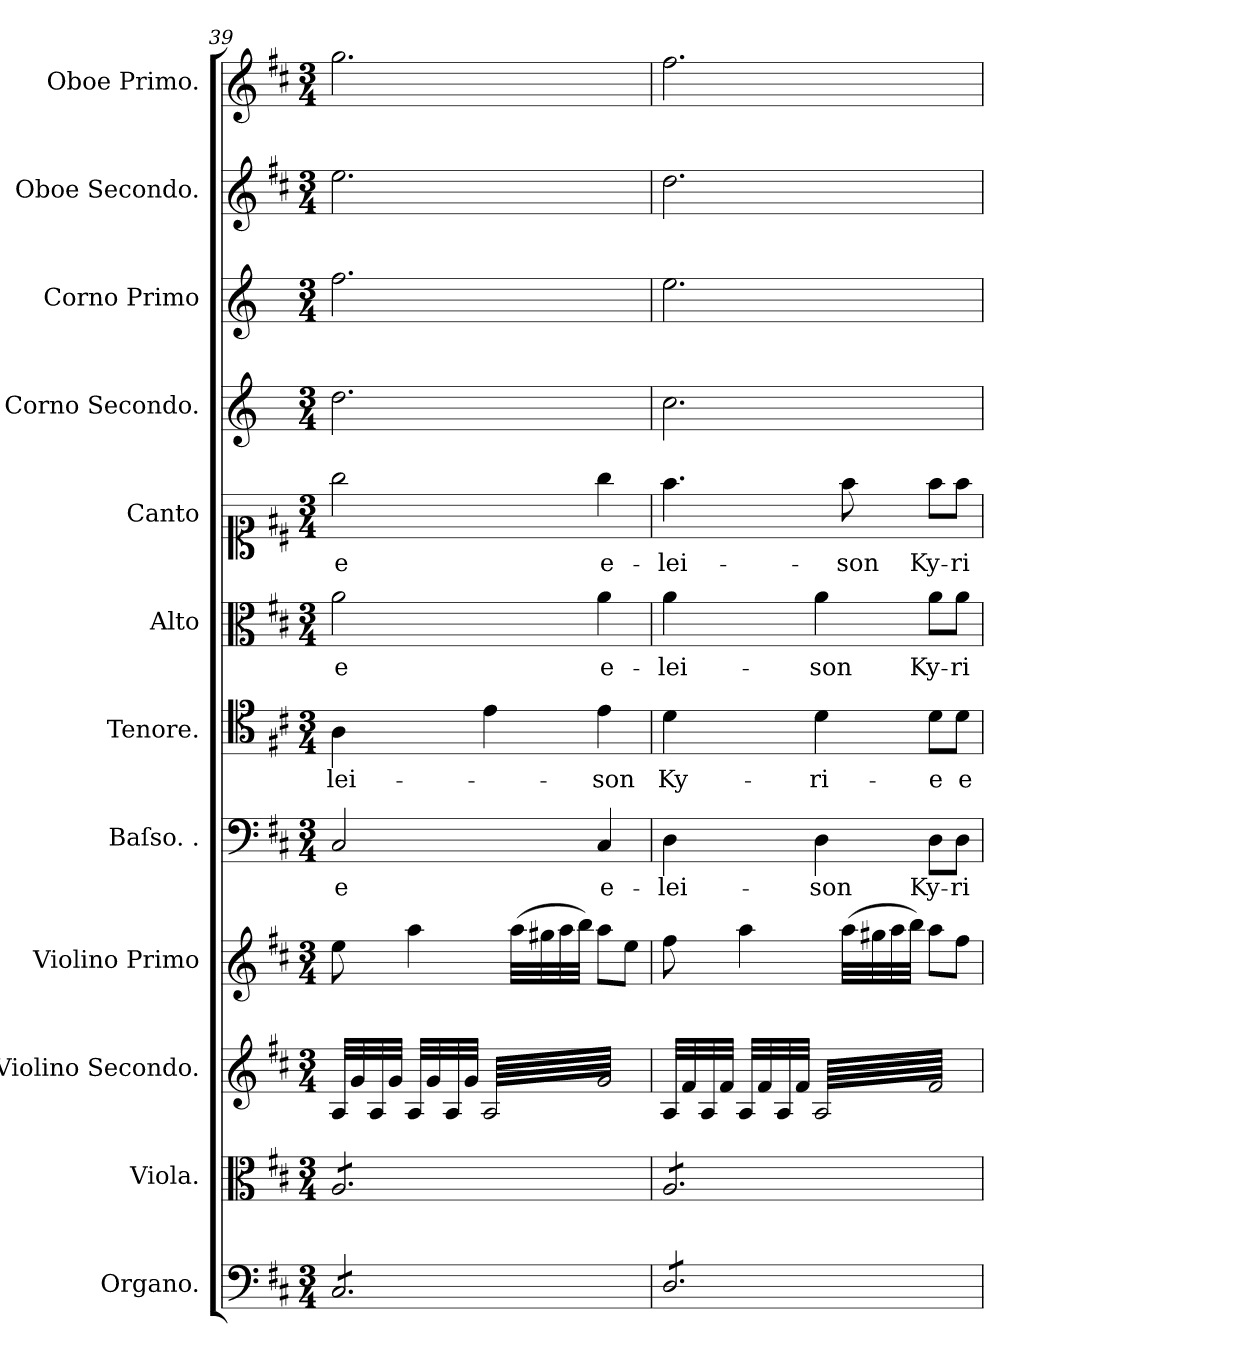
**kern	**kern	**kern	**kern	**kern	**text	**kern	**text	**kern	**text	**kern	**text	**kern	**kern	**kern	**kern
*part12	*part11	*part10	*part9	*part8	*part8	*part7	*part7	*part6	*part6	*part5	*part5	*part4	*part3	*part2	*part1
*staff12	*staff11	*staff10	*staff9	*staff8	*staff8	*staff7	*staff7	*staff6	*staff6	*staff5	*staff5	*staff4	*staff3	*staff2	*staff1
*I"Organo.	*I"Viola.	*I"Violino Secondo.	*I"Violino Primo	*I"Baſso. .	*	*I"Tenore.	*	*I"Alto	*	*I"Canto	*	*I"Corno Secondo.	*I"Corno Primo	*I"Oboe Secondo.	*I"Oboe Primo.
*I'org	*I'vla	*I'vl 2	*I'vl 1	*I'B	*	*I'T	*	*I'A	*	*	*	*I'cor 2	*I'cor 1	*I'ob 2	*I'ob 1
*clefF4	*clefC3	*clefG2	*clefG2	*clefF4	*	*clefC4	*	*clefC3	*	*clefC1	*	*clefG2	*clefG2	*clefG2	*clefG2
*	*	*	*	*	*	*	*	*	*	*	*	*ITrd6c10	*ITrd6c10	*	*
*k[f#c#]	*k[f#c#]	*k[f#c#]	*k[f#c#]	*k[f#c#]	*	*k[f#c#]	*	*k[f#c#]	*	*k[f#c#]	*	*k[f#c#]	*k[f#c#]	*k[f#c#]	*k[f#c#]
*M3/4	*M3/4	*M3/4	*M3/4	*M3/4	*	*M3/4	*	*M3/4	*	*M3/4	*	*M3/4	*M3/4	*M3/4	*M3/4
=39	=39	=39	=39	=39	=39	=39	=39	=39	=39	=39	=39	=39	=39	=39	=39
!	!	!	!	!	!	!	!	!	!LO:LY:i	!	!	!	!	!	!
*tremolo	*	*	*	*	*	*	*	*	*	*	*	*	*	*	*
*	*tremolo	*	*	*	*	*	*	*	*	*	*	*	*	*	*
8C#/L	8A/L	32A/LLL	8ee\	2C#/	-e	4A\	-lei-	2a\	-e	2gg\	-e	2.e\	2.g\	2.ee\	2.gg\
.	.	32g/	.	.	.	.	.	.	.	.	.	.	.	.	.
.	.	32A/	.	.	.	.	.	.	.	.	.	.	.	.	.
.	.	32g/JJJ	.	.	.	.	.	.	.	.	.	.	.	.	.
8C#/	8A/	32A/LLL	4aa\	.	.	.	.	.	.	.	.	.	.	.	.
.	.	32g/	.	.	.	.	.	.	.	.	.	.	.	.	.
.	.	32A/	.	.	.	.	.	.	.	.	.	.	.	.	.
.	.	32g/JJJ	.	.	.	.	.	.	.	.	.	.	.	.	.
*	*	*tremolo	*	*	*	*	*	*	*	*	*	*	*	*	*
8C#/	8A/	64A/LLLL	.	.	.	4e\	.	.	.	.	.	.	.	.	.
.	.	64g/	.	.	.	.	.	.	.	.	.	.	.	.	.
.	.	64A/	.	.	.	.	.	.	.	.	.	.	.	.	.
.	.	64g/	.	.	.	.	.	.	.	.	.	.	.	.	.
.	.	64A/	.	.	.	.	.	.	.	.	.	.	.	.	.
.	.	64g/	.	.	.	.	.	.	.	.	.	.	.	.	.
.	.	64A/	.	.	.	.	.	.	.	.	.	.	.	.	.
.	.	64g/	.	.	.	.	.	.	.	.	.	.	.	.	.
8C#/	8A/	64A/	(>32aa\LLL	.	.	.	.	.	.	.	.	.	.	.	.
.	.	64g/	.	.	.	.	.	.	.	.	.	.	.	.	.
.	.	64A/	32gg#X\	.	.	.	.	.	.	.	.	.	.	.	.
.	.	64g/	.	.	.	.	.	.	.	.	.	.	.	.	.
.	.	64A/	32aa\	.	.	.	.	.	.	.	.	.	.	.	.
.	.	64g/	.	.	.	.	.	.	.	.	.	.	.	.	.
.	.	64A/	32bb\JJJ)	.	.	.	.	.	.	.	.	.	.	.	.
.	.	64g/	.	.	.	.	.	.	.	.	.	.	.	.	.
!	!	!	!	!	!	!	!	!	!LO:LY:i	!	!	!	!	!	!
8C#/	8A/	64A/	8aa\L	4C#/	e-	4e\	-son	4a\	e-	4gg\	e-	.	.	.	.
.	.	64g/	.	.	.	.	.	.	.	.	.	.	.	.	.
.	.	64A/	.	.	.	.	.	.	.	.	.	.	.	.	.
.	.	64g/	.	.	.	.	.	.	.	.	.	.	.	.	.
.	.	64A/	.	.	.	.	.	.	.	.	.	.	.	.	.
.	.	64g/	.	.	.	.	.	.	.	.	.	.	.	.	.
.	.	64A/	.	.	.	.	.	.	.	.	.	.	.	.	.
.	.	64g/	.	.	.	.	.	.	.	.	.	.	.	.	.
8C#/J	8A/J	64A/	8ee\J	.	.	.	.	.	.	.	.	.	.	.	.
.	.	64g/	.	.	.	.	.	.	.	.	.	.	.	.	.
.	.	64A/	.	.	.	.	.	.	.	.	.	.	.	.	.
.	.	64g/	.	.	.	.	.	.	.	.	.	.	.	.	.
.	.	64A/	.	.	.	.	.	.	.	.	.	.	.	.	.
.	.	64g/	.	.	.	.	.	.	.	.	.	.	.	.	.
.	.	64A/	.	.	.	.	.	.	.	.	.	.	.	.	.
.	.	64g/JJJJ	.	.	.	.	.	.	.	.	.	.	.	.	.
*	*	*Xtremolo	*	*	*	*	*	*	*	*	*	*	*	*	*
=40	=40	=40	=40	=40	=40	=40	=40	=40	=40	=40	=40	=40	=40	=40	=40
!	!	!	!	!	!	!	!	!	!LO:LY:i	!	!	!	!	!	!
8D/L	8A/L	32A/LLL	8ff#\	4D\	-lei-	4d\	Ky-	4a\	-lei-	4.ff#\	-lei-	2.d\	2.f#\	2.dd\	2.ff#\
.	.	.	.	.	.	.	.	.	.	.	.	.	.	.	.
.	.	32f#/	.	.	.	.	.	.	.	.	.	.	.	.	.
.	.	.	.	.	.	.	.	.	.	.	.	.	.	.	.
.	.	32A/	.	.	.	.	.	.	.	.	.	.	.	.	.
.	.	.	.	.	.	.	.	.	.	.	.	.	.	.	.
.	.	32f#/JJJ	.	.	.	.	.	.	.	.	.	.	.	.	.
.	.	.	.	.	.	.	.	.	.	.	.	.	.	.	.
8D/	8A/	32A/LLL	4aa\	.	.	.	.	.	.	.	.	.	.	.	.
.	.	.	.	.	.	.	.	.	.	.	.	.	.	.	.
.	.	32f#/	.	.	.	.	.	.	.	.	.	.	.	.	.
.	.	.	.	.	.	.	.	.	.	.	.	.	.	.	.
.	.	32A/	.	.	.	.	.	.	.	.	.	.	.	.	.
.	.	.	.	.	.	.	.	.	.	.	.	.	.	.	.
.	.	32f#/JJJ	.	.	.	.	.	.	.	.	.	.	.	.	.
.	.	.	.	.	.	.	.	.	.	.	.	.	.	.	.
!	!	!	!	!	!	!	!	!	!LO:LY:i	!	!	!	!	!	!
*	*	*tremolo	*	*	*	*	*	*	*	*	*	*	*	*	*
8D/	8A/	64A/LLLL	.	4D\	-son	4d\	-ri-	4a\	-son	.	.	.	.	.	.
.	.	64f#/	.	.	.	.	.	.	.	.	.	.	.	.	.
.	.	64A/	.	.	.	.	.	.	.	.	.	.	.	.	.
.	.	64f#/	.	.	.	.	.	.	.	.	.	.	.	.	.
.	.	64A/	.	.	.	.	.	.	.	.	.	.	.	.	.
.	.	64f#/	.	.	.	.	.	.	.	.	.	.	.	.	.
.	.	64A/	.	.	.	.	.	.	.	.	.	.	.	.	.
.	.	64f#/	.	.	.	.	.	.	.	.	.	.	.	.	.
8D/	8A/	64A/	(>32aa\LLL	.	.	.	.	.	.	8ff#\	-son	.	.	.	.
.	.	64f#/	.	.	.	.	.	.	.	.	.	.	.	.	.
.	.	64A/	32gg#X\	.	.	.	.	.	.	.	.	.	.	.	.
.	.	64f#/	.	.	.	.	.	.	.	.	.	.	.	.	.
.	.	64A/	32aa\	.	.	.	.	.	.	.	.	.	.	.	.
.	.	64f#/	.	.	.	.	.	.	.	.	.	.	.	.	.
.	.	64A/	32bb\JJJ)	.	.	.	.	.	.	.	.	.	.	.	.
.	.	64f#/	.	.	.	.	.	.	.	.	.	.	.	.	.
!	!	!	!	!	!	!	!	!	!LO:LY:i	!	!	!	!	!	!
8D/	8A/	64A/	8aa\L	8D\L	Ky-	8d\L	-e	8a\L	Ky-	8ff#\L	Ky-	.	.	.	.
.	.	64f#/	.	.	.	.	.	.	.	.	.	.	.	.	.
.	.	64A/	.	.	.	.	.	.	.	.	.	.	.	.	.
.	.	64f#/	.	.	.	.	.	.	.	.	.	.	.	.	.
.	.	64A/	.	.	.	.	.	.	.	.	.	.	.	.	.
.	.	64f#/	.	.	.	.	.	.	.	.	.	.	.	.	.
.	.	64A/	.	.	.	.	.	.	.	.	.	.	.	.	.
.	.	64f#/	.	.	.	.	.	.	.	.	.	.	.	.	.
!	!	!	!	!	!	!	!	!	!LO:LY:i	!	!	!	!	!	!
8D/J	8A/J	64A/	8ff#\J	8D\J	-ri-	8d\J	e-	8a\J	-ri-	8ff#\J	-ri-	.	.	.	.
*	*Xtremolo	*	*	*	*	*	*	*	*	*	*	*	*	*	*
*Xtremolo	*	*	*	*	*	*	*	*	*	*	*	*	*	*	*
.	.	64f#/	.	.	.	.	.	.	.	.	.	.	.	.	.
.	.	64A/	.	.	.	.	.	.	.	.	.	.	.	.	.
.	.	64f#/	.	.	.	.	.	.	.	.	.	.	.	.	.
.	.	64A/	.	.	.	.	.	.	.	.	.	.	.	.	.
.	.	64f#/	.	.	.	.	.	.	.	.	.	.	.	.	.
.	.	64A/	.	.	.	.	.	.	.	.	.	.	.	.	.
.	.	64f#/JJJJ	.	.	.	.	.	.	.	.	.	.	.	.	.
*	*	*Xtremolo	*	*	*	*	*	*	*	*	*	*	*	*	*
.	.	.	.	.	.	.	.	.	.	.	.	.	.	.	.
.	.	.	.	.	.	.	.	.	.	.	.	.	.	.	.
.	.	.	.	.	.	.	.	.	.	.	.	.	.	.	.
.	.	.	.	.	.	.	.	.	.	.	.	.	.	.	.
.	.	.	.	.	.	.	.	.	.	.	.	.	.	.	.
.	.	.	.	.	.	.	.	.	.	.	.	.	.	.	.
.	.	.	.	.	.	.	.	.	.	.	.	.	.	.	.
.	.	.	.	.	.	.	.	.	.	.	.	.	.	.	.
.	.	.	.	.	.	.	.	.	.	.	.	.	.	.	.
.	.	.	.	.	.	.	.	.	.	.	.	.	.	.	.
.	.	.	.	.	.	.	.	.	.	.	.	.	.	.	.
.	.	.	.	.	.	.	.	.	.	.	.	.	.	.	.
.	.	.	.	.	.	.	.	.	.	.	.	.	.	.	.
.	.	.	.	.	.	.	.	.	.	.	.	.	.	.	.
.	.	.	.	.	.	.	.	.	.	.	.	.	.	.	.
.	.	.	.	.	.	.	.	.	.	.	.	.	.	.	.
=	=	=	=	=	=	=	=	=	=	=	=	=	=	=	=
*-	*-	*-	*-	*-	*-	*-	*-	*-	*-	*-	*-	*-	*-	*-	*-
